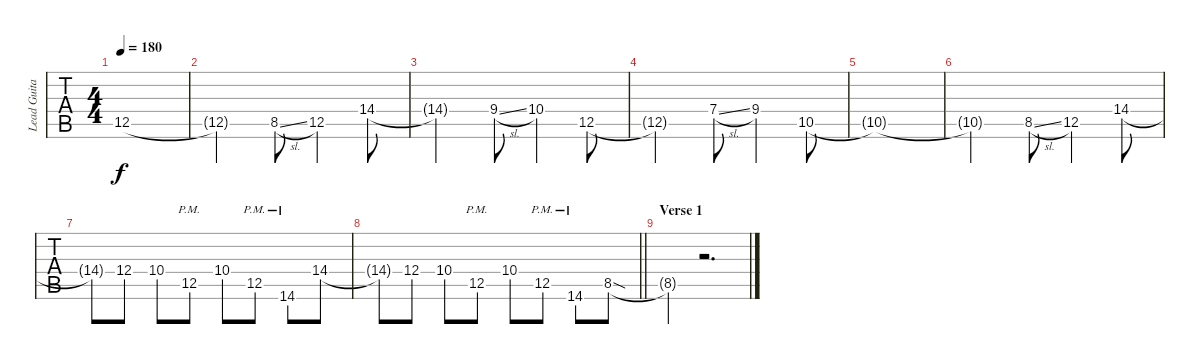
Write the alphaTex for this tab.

\track ("Lead Guitar" "Lead Guita") {instrument distortionguitar}
\staff {tabs}
\tuning (D4 A3 F3 C3 G2 C2) {hide}
\ts (4 4)
\tempo 180
\clef g2
\ks c
12.5{t}.1{dy f} |
12.5{t}.2 8.5{sl}.8 12.5.4 14.4.8 |
14.4{t}.2 9.4{sl}.8 10.4.4 12.5.8 |
12.5{t}.2 7.4{sl}.8 9.4.4 10.5.8 |
10.5{t}.1 |
10.5{t}.2 8.5{sl}.8 12.5.4 14.4.8 |
14.4{t}.8 12.4.8 10.4.8 12.5{pm}.8 10.4.8 12.5{pm}.8 14.6{pm}.8 14.4.8 |
\barLineRight lightlight
14.4{t}.8 12.4.8 10.4.8 12.5{pm}.8 10.4.8 12.5{pm}.8 14.6{pm}.8 8.5{sod}.8 |
\section ("" "Verse 1")
8.5{t}.4 r.2{d}
